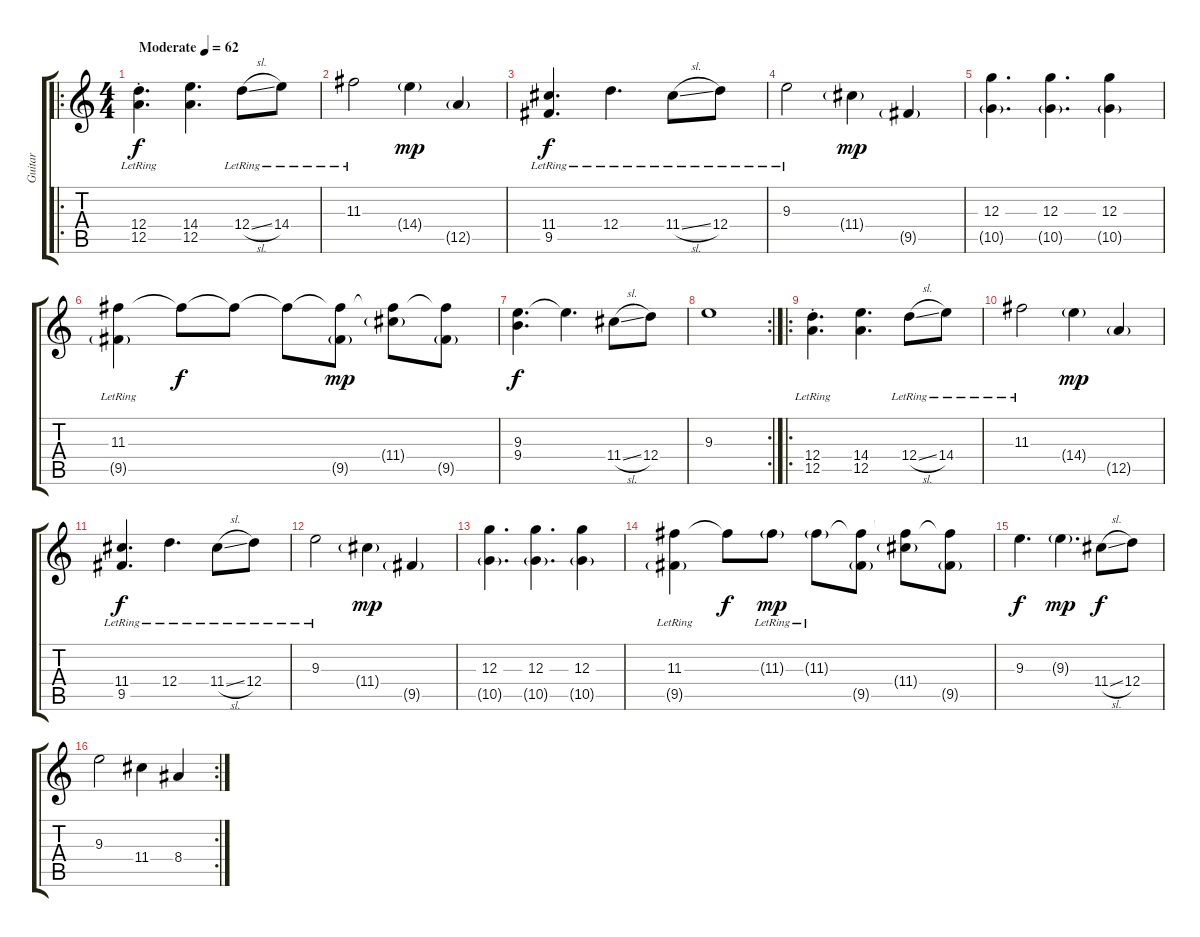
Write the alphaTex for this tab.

\track ("Guitar" "Guitar") {instrument electricguitarclean}
\staff {score tabs}
\tuning (E4 B3 G3 D3 A2 E2) {hide}
\ro
\ts (4 4)
\tempo (62 "Moderate")
\clef g2
\ks c
(12.4{st lr} 12.5{st lr}).4{d dy f instrument electricguitarclean} (14.4 12.5).4{d} 12.4{sl lr}.8 14.4{lr}.8 |
11.3{lr}.2 14.4{g}.4{dy mp} 12.5{g}.4 |
(11.4{lr} 9.5{lr}).4{d dy f} 12.4{lr}.4{d} 11.4{sl lr}.8 12.4{lr}.8 |
9.3{lr}.2 11.4{g}.4{dy mp} 9.5{g}.4 |
(12.3 10.5{g}).4{d} (12.3 10.5{g}).4{d} (12.3 10.5{g}).4 |
(11.3{lr} 9.5{g}).4 11.3{t}.8{dy f} 11.3{t}.8 11.3{t}.8 (11.3{t} 9.5{g}).8{dy mp} (11.3{t} 11.4{g}).8 (11.3{t} 9.5{g}).8 |
(9.3 9.4).4{d dy f} 9.3{t}.4{d} 11.4{sl}.8 12.4.8 |
\rc 2
9.3.1 |
\ro
(12.4{st lr} 12.5{st lr}).4{d} (14.4 12.5).4{d} 12.4{sl lr}.8 14.4{lr}.8 |
11.3{lr}.2 14.4{g}.4{dy mp} 12.5{g}.4 |
(11.4{lr} 9.5{lr}).4{d dy f} 12.4{lr}.4{d} 11.4{sl lr}.8 12.4{lr}.8 |
9.3{lr}.2 11.4{g}.4{dy mp} 9.5{g}.4 |
(12.3 10.5{g}).4{d} (12.3 10.5{g}).4{d} (12.3 10.5{g}).4 |
(11.3{lr} 9.5{g}).4 11.3{t}.8{dy f} 11.3{g lr}.8{dy mp} 11.3{g lr}.8 (11.3{t} 9.5{g}).8 (11.3{t} 11.4{g}).8 (11.3{t} 9.5{g}).8 |
9.3.4{d dy f} 9.3{g}.4{d dy mp} 11.4{sl}.8{dy f} 12.4.8 |
\rc 2
9.3.2 11.4.4 8.4.4
